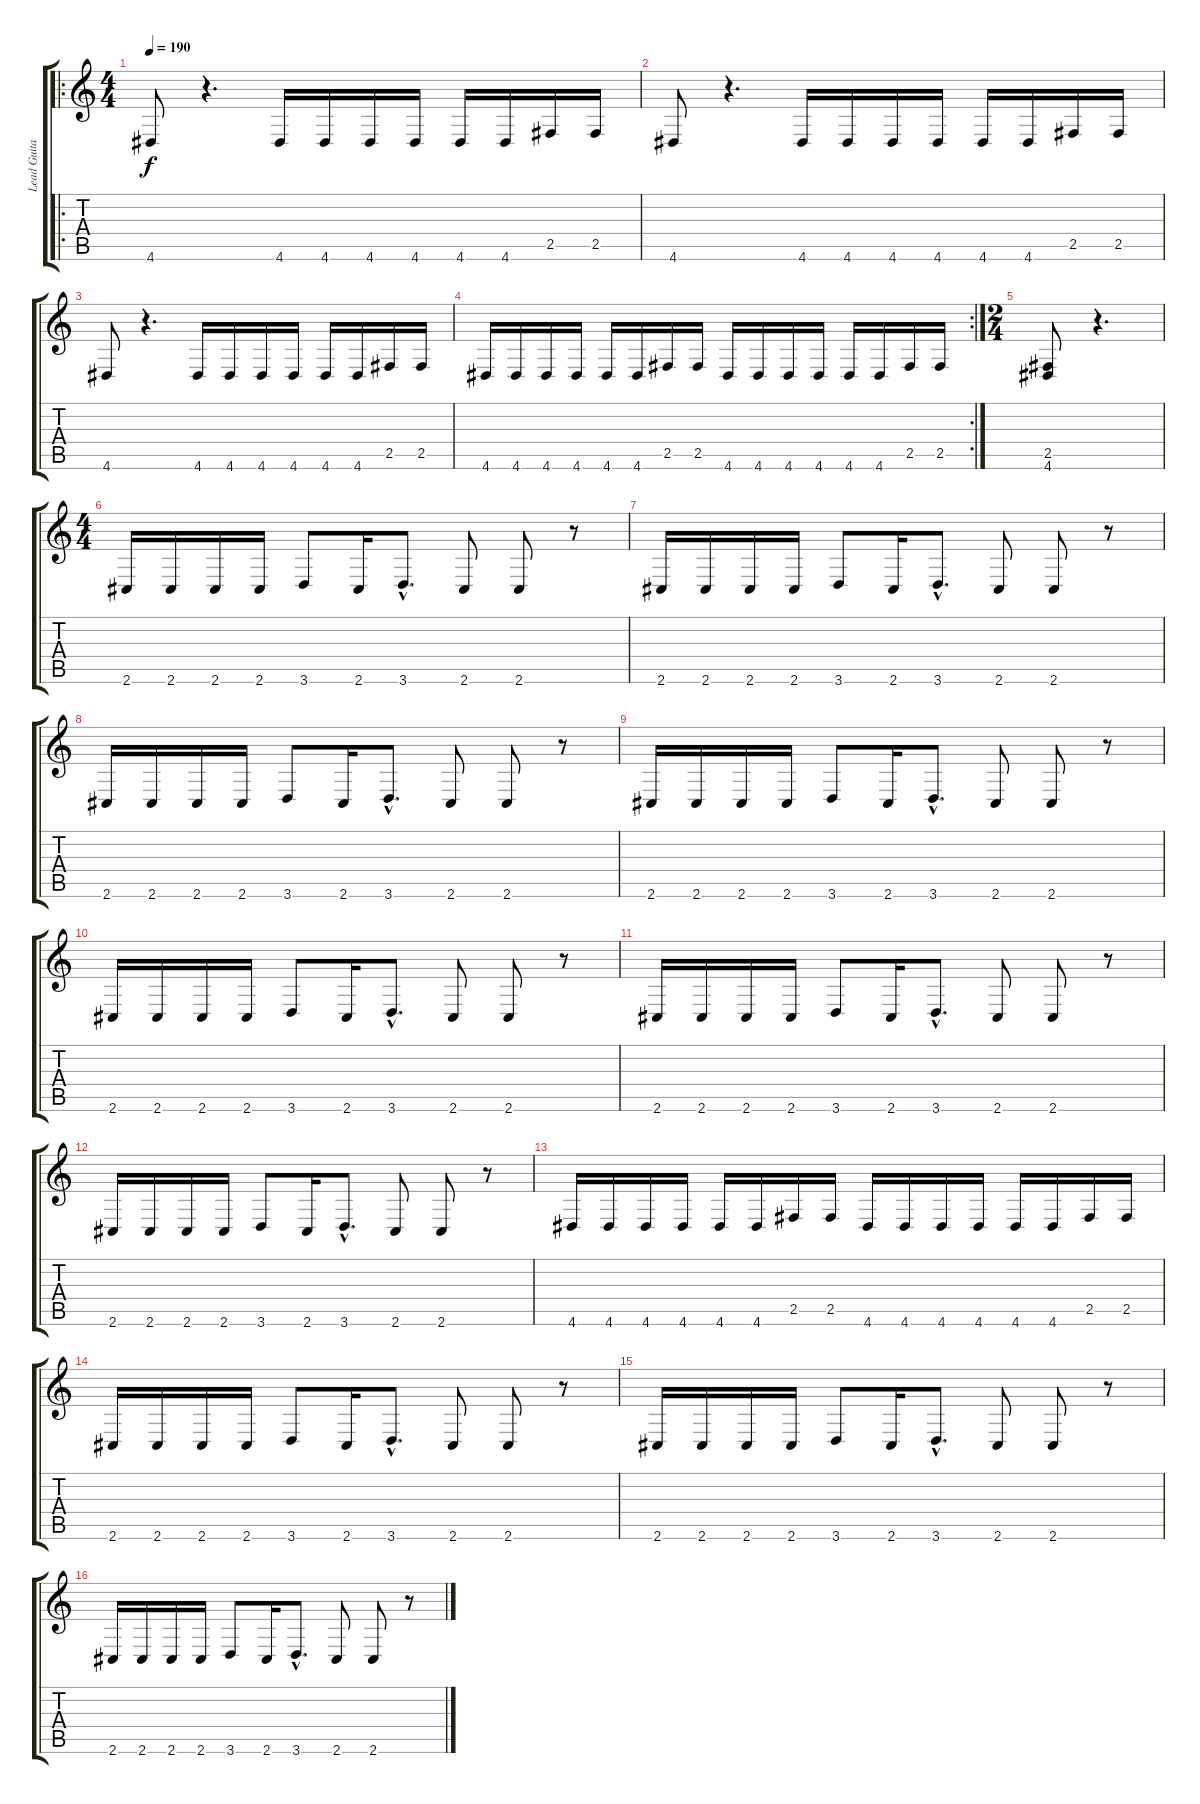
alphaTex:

\track ("Lead Guitar" "Lead Guita") {instrument overdrivenguitar}
\staff {score tabs}
\tuning (B3 Gb3 D3 A2 E2 B1) {hide}
\ro
\ts (4 4)
\tempo 190
\clef g2
\ks c
4.6.8{dy f instrument overdrivenguitar} r.4{d} 4.6.16 4.6.16 4.6.16 4.6.16 4.6.16 4.6.16 2.5.16 2.5.16 |
4.6.8 r.4{d} 4.6.16 4.6.16 4.6.16 4.6.16 4.6.16 4.6.16 2.5.16 2.5.16 |
4.6.8 r.4{d} 4.6.16 4.6.16 4.6.16 4.6.16 4.6.16 4.6.16 2.5.16 2.5.16 |
\rc 2
4.6.16 4.6.16 4.6.16 4.6.16 4.6.16 4.6.16 2.5.16 2.5.16 4.6.16 4.6.16 4.6.16 4.6.16 4.6.16 4.6.16 2.5.16 2.5.16 |
\ts (2 4)
(2.5 4.6).8 r.4{d} |
\ts (4 4)
2.6.16 2.6.16 2.6.16 2.6.16 3.6.8 2.6.16 3.6{hac}.8{d} 2.6.8 2.6.8 r.8 |
2.6.16 2.6.16 2.6.16 2.6.16 3.6.8 2.6.16 3.6{hac}.8{d} 2.6.8 2.6.8 r.8 |
2.6.16 2.6.16 2.6.16 2.6.16 3.6.8 2.6.16 3.6{hac}.8{d} 2.6.8 2.6.8 r.8 |
2.6.16 2.6.16 2.6.16 2.6.16 3.6.8 2.6.16 3.6{hac}.8{d} 2.6.8 2.6.8 r.8 |
2.6.16 2.6.16 2.6.16 2.6.16 3.6.8 2.6.16 3.6{hac}.8{d} 2.6.8 2.6.8 r.8 |
2.6.16 2.6.16 2.6.16 2.6.16 3.6.8 2.6.16 3.6{hac}.8{d} 2.6.8 2.6.8 r.8 |
2.6.16 2.6.16 2.6.16 2.6.16 3.6.8 2.6.16 3.6{hac}.8{d} 2.6.8 2.6.8 r.8 |
4.6.16 4.6.16 4.6.16 4.6.16 4.6.16 4.6.16 2.5.16 2.5.16 4.6.16 4.6.16 4.6.16 4.6.16 4.6.16 4.6.16 2.5.16 2.5.16 |
2.6.16 2.6.16 2.6.16 2.6.16 3.6.8 2.6.16 3.6{hac}.8{d} 2.6.8 2.6.8 r.8 |
2.6.16 2.6.16 2.6.16 2.6.16 3.6.8 2.6.16 3.6{hac}.8{d} 2.6.8 2.6.8 r.8 |
2.6.16 2.6.16 2.6.16 2.6.16 3.6.8 2.6.16 3.6{hac}.8{d} 2.6.8 2.6.8 r.8
